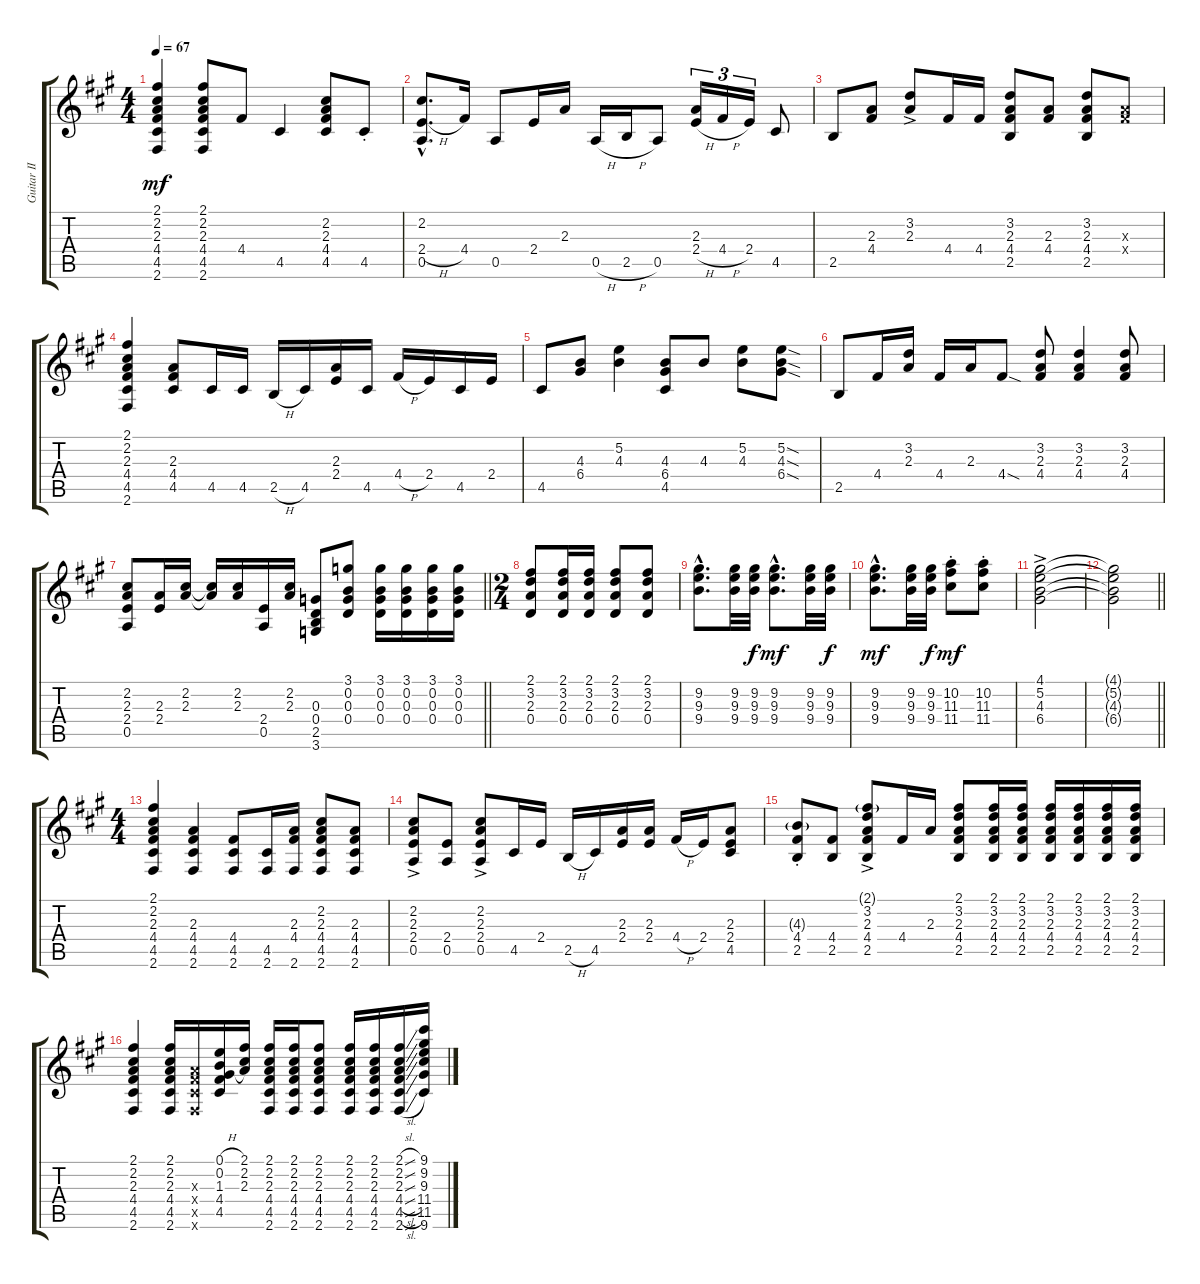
\track ("Guitar II - Duane Allman" "Guitar II ") {instrument overdrivenguitar}
\staff {score tabs}
\tuning (E4 B3 G3 D3 A2 E2) {hide}
\ts (4 4)
\tempo 67
\clef g2
\ks a
(2.1 2.2 2.3 4.4 4.5 2.6).4{dy mf} (2.1 2.2 2.3 4.4 4.5 2.6).8 4.4.8 4.5.4 (2.2 2.3 4.4 4.5).8 4.5{st}.8 |
(2.2{hac} 2.4{h hac} 0.5{hac}).8{d} 4.4.16 0.5.8 2.4.16 2.3.16 0.5{h}.16 2.5{h}.16 0.5.8 (2.3 2.4{h}).16{tu (3 2)} 4.4{h}.16{tu (3 2)} 2.4.16{tu (3 2)} 4.5.8 |
2.5.8 (2.3 4.4).8 (3.2{ac} 2.3{ac}).8 4.4.16 4.4.16 (3.2 2.3 4.4 2.5).8 (2.3 4.4).8 (3.2 2.3 4.4 2.5).8 (2.3{x} 4.4{x}).8 |
(2.1 2.2 2.3 4.4 4.5 2.6).4 (2.3 4.4 4.5).8 4.5.16 4.5.16 2.5{h}.16 4.5.16 (2.3 2.4).16 4.5.16 4.4{h}.16 2.4.16 4.5.16 2.4.16 |
4.5.8 (4.3 6.4).8 (5.2 4.3).4 (4.3 6.4 4.5).8 4.3.8 (5.2 4.3).8 (5.2{sod} 4.3{sod} 6.4{sod}).8 |
2.5.8 4.4.16 (3.2 2.3).16 4.4.16 2.3.16 4.4{sod}.8 (3.2 2.3 4.4).8 (3.2 2.3 4.4).4 (3.2 2.3 4.4).8 |
\barLineRight lightlight
(2.2 2.3 2.4 0.5).8 (2.3 2.4).16 (2.2 2.3).16 (2.2{t} 2.3{t}).16 (2.2 2.3).16 (2.4 0.5).16 (2.2 2.3).16 (0.3 0.4 2.5 3.6).8 (3.1 0.2 0.3 0.4).8 (3.1 0.2 0.3 0.4).16 (3.1 0.2 0.3 0.4).16 (3.1 0.2 0.3 0.4).16 (3.1 0.2 0.3 0.4).16 |
\ts (2 4)
(2.1 3.2 2.3 0.4).8 (2.1 3.2 2.3 0.4).16 (2.1 3.2 2.3 0.4).16 (2.1 3.2 2.3 0.4).8 (2.1 3.2 2.3 0.4).8 |
(9.2{hac} 9.3{hac} 9.4{hac}).8{d} (9.2 9.3 9.4).32 (9.2 9.3 9.4).32{dy f} (9.2{hac} 9.3{hac} 9.4{hac}).8{d dy mf} (9.2 9.3 9.4).32 (9.2 9.3 9.4).32{dy f} |
(9.2{hac} 9.3{hac} 9.4{hac}).8{d dy mf} (9.2 9.3 9.4).32 (9.2 9.3 9.4).32{dy f} (10.2{st} 11.3{st} 11.4{st}).8{dy mf} (10.2{st} 11.3{st} 11.4{st}).8 |
(4.1{ac} 5.2{ac} 4.3{ac} 6.4{ac}).2 |
\barLineRight lightlight
(4.1{t} 5.2{t} 4.3{t} 6.4{t}).2 |
\ts (4 4)
(2.1 2.2 2.3 4.4 4.5 2.6).4 (2.3 4.4 4.5 2.6).4 (4.4 4.5 2.6).8 (4.5 2.6).16 (2.3 4.4 2.6).16 (2.2 2.3 4.4 4.5 2.6).8 (2.3 4.4 4.5 2.6).8 |
(2.2{ac} 2.3{ac} 2.4{ac} 0.5{ac}).8 (2.4 0.5).8 (2.2{ac} 2.3{ac} 2.4{ac} 0.5{ac}).8 4.5.16 2.4.16 2.5{h}.16 4.5.16 (2.3 2.4).16 (2.3 2.4).16 4.4{h}.16 2.4.16 (2.3 2.4 4.5).8 |
(4.3{g st} 4.4{st} 2.5{st}).8 (4.4 2.5).8 (2.1{g ac} 3.2{ac} 2.3{ac} 4.4{ac} 2.5{ac}).8 4.4.16 2.3.16 (2.1 3.2 2.3 4.4 2.5).8 (2.1 3.2 2.3 4.4 2.5).16 (2.1 3.2 2.3 4.4 2.5).16 (2.1 3.2 2.3 4.4 2.5).16 (2.1 3.2 2.3 4.4 2.5).16 (2.1 3.2 2.3 4.4 2.5).16 (2.1 3.2 2.3 4.4 2.5).16 |
(2.1 2.2 2.3 4.4 4.5 2.6).4 (2.1 2.2 2.3 4.4 4.5 2.6).16 (2.3{x} 4.4{x} 4.5{x} 2.6{x}).16 (0.1{h} 0.2{h} 1.3{h} 4.4 4.5).16 (2.1 2.2 2.3).16 (2.1 2.2 2.3 4.4 4.5 2.6).16 (2.1 2.2 2.3 4.4 4.5 2.6).16 (2.1 2.2 2.3 4.4 4.5 2.6).8 (2.1 2.2 2.3 4.4 4.5 2.6).16 (2.1 2.2 2.3 4.4 4.5 2.6).16 (2.1{sl} 2.2{sl} 2.3{sl} 4.4{sl} 4.5{sl} 2.6{sl}).16 (9.1 9.2 9.3 11.4 11.5 9.6).16
